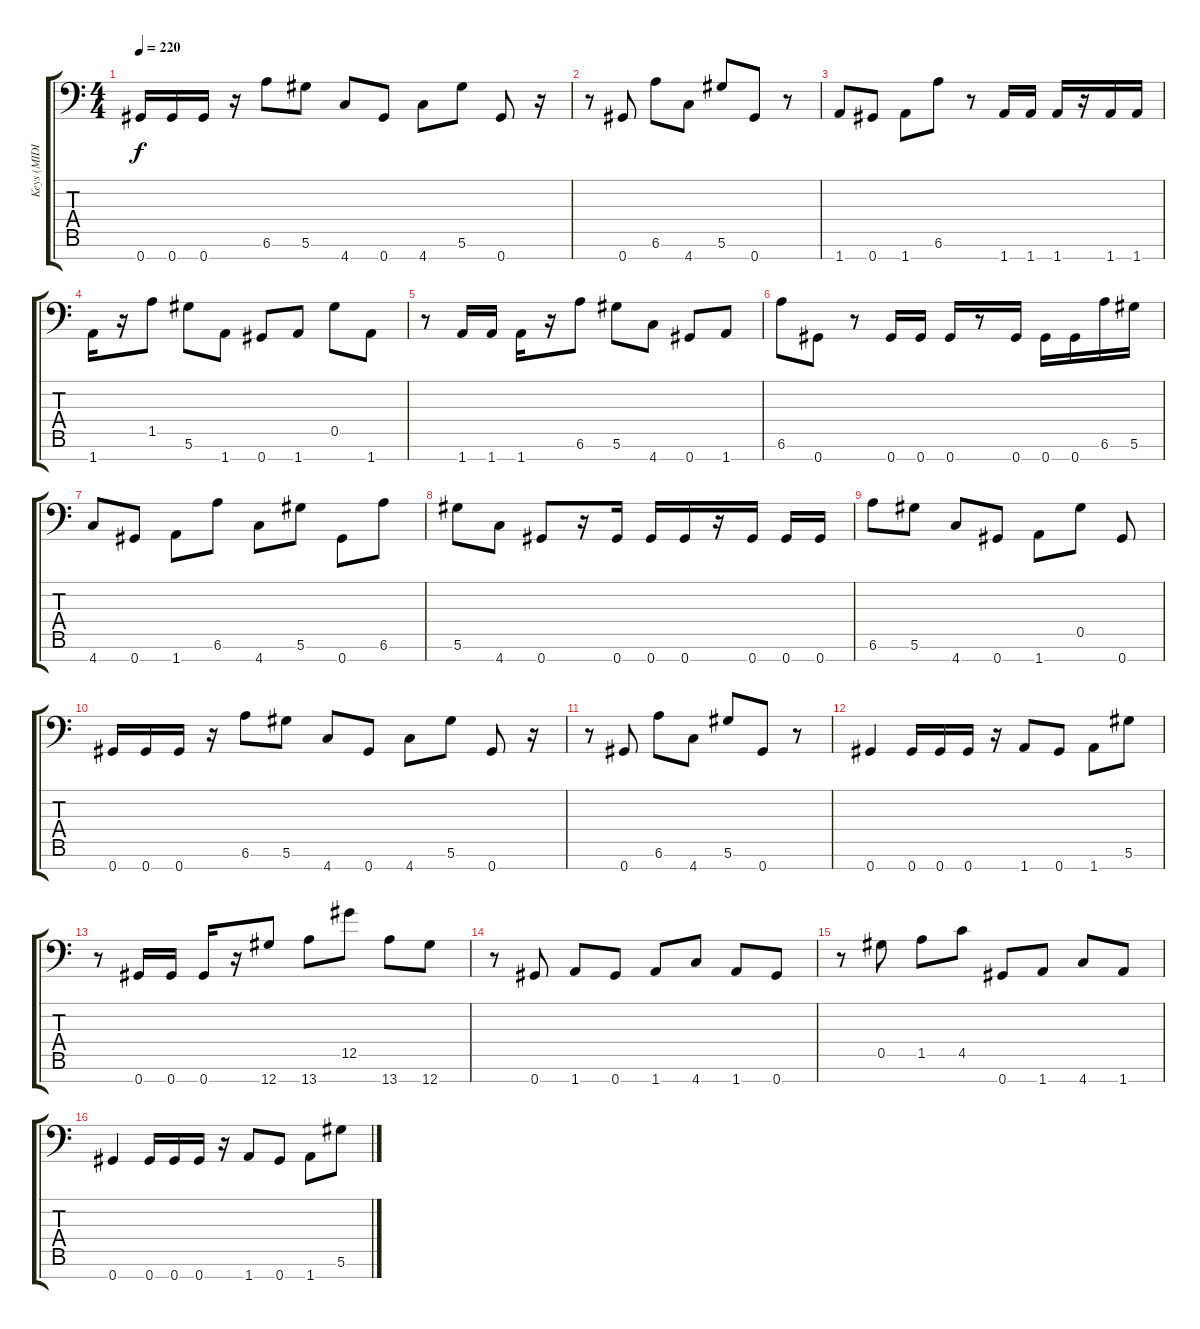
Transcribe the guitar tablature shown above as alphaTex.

\track ("Keys (MIDI)" "Keys (MIDI") {solo instrument distortionguitar}
\staff {score tabs}
\tuning (Eb4 Bb3 Gb3 Db3 Ab2 Eb2 Ab1) {hide}
\ts (4 4)
\tempo 220
\clef f4
\ks c
0.7.16{dy f} 0.7.16 0.7.16 r.16 6.6.8 5.6.8 4.7.8 0.7.8 4.7.8 5.6.8 0.7.8 r.16 |
r.8 0.7.8 6.6.8 4.7.8 5.6.8 0.7.8 r.8 |
1.7.8 0.7.8 1.7.8 6.6.8 r.8 1.7.16 1.7.16 1.7.16 r.16 1.7.16 1.7.16 |
1.7.16 r.16 1.5.8 5.6.8 1.7.8 0.7.8 1.7.8 0.5.8 1.7.8 |
r.8 1.7.16 1.7.16 1.7.16 r.16 6.6.8 5.6.8 4.7.8 0.7.8 1.7.8 |
6.6.8 0.7.8 r.8 0.7.16 0.7.16 0.7.16 r.8 0.7.16 0.7.16 0.7.16 6.6.16 5.6.16 |
4.7.8 0.7.8 1.7.8 6.6.8 4.7.8 5.6.8 0.7.8 6.6.8 |
5.6.8 4.7.8 0.7.8 r.16 0.7.16 0.7.16 0.7.16 r.16 0.7.16 0.7.16 0.7.16 |
6.6.8 5.6.8 4.7.8 0.7.8 1.7.8 0.5.8 0.7.8 |
0.7.16 0.7.16 0.7.16 r.16 6.6.8 5.6.8 4.7.8 0.7.8 4.7.8 5.6.8 0.7.8 r.16 |
r.8 0.7.8 6.6.8 4.7.8 5.6.8 0.7.8 r.8 |
0.7.4 0.7.16 0.7.16 0.7.16 r.16 1.7.8 0.7.8 1.7.8 5.6.8 |
r.8 0.7.16 0.7.16 0.7.16 r.16 12.7.8 13.7.8 12.5.8 13.7.8 12.7.8 |
r.8 0.7.8 1.7.8 0.7.8 1.7.8 4.7.8 1.7.8 0.7.8 |
r.8 0.5.8 1.5.8 4.5.8 0.7.8 1.7.8 4.7.8 1.7.8 |
0.7.4 0.7.16 0.7.16 0.7.16 r.16 1.7.8 0.7.8 1.7.8 5.6.8
